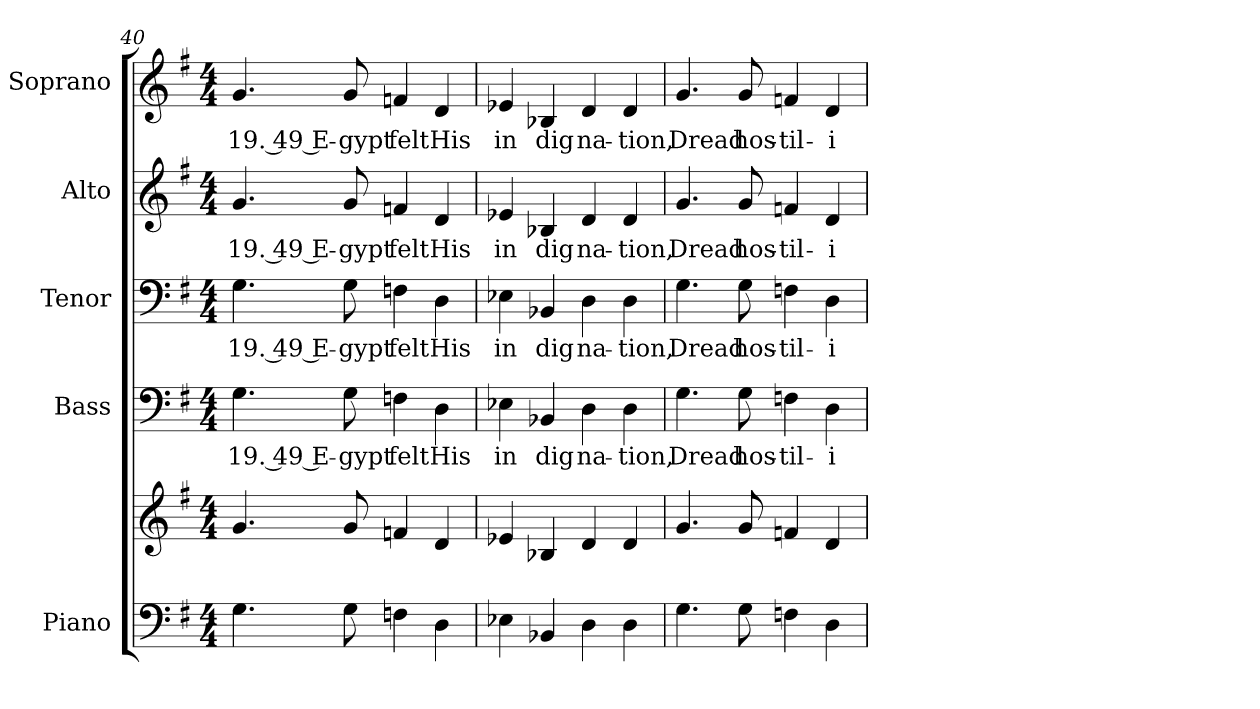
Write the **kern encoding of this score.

**kern	**kern	**kern	**text	**kern	**text	**kern	**text	**kern	**text
*part5	*part5	*part4	*part4	*part3	*part3	*part2	*part2	*part1	*part1
*staff6	*staff5	*staff4	*staff4	*staff3	*staff3	*staff2	*staff2	*staff1	*staff1
*I"Piano	*	*I"Bass	*	*I"Tenor	*	*I"Alto	*	*I"Soprano	*
*I'Pno.	*	*I'B.	*	*I'T.	*	*I'A.	*	*I'S.	*
!!LO:LB:g=z
*clefF4	*clefG2	*clefF4	*	*clefF4	*	*clefG2	*	*clefG2	*
*k[f#]	*k[f#]	*k[f#]	*	*k[f#]	*	*k[f#]	*	*k[f#]	*
*G:	*G:	*G:	*	*G:	*	*G:	*	*G:	*
*M4/4	*M4/4	*M4/4	*	*M4/4	*	*M4/4	*	*M4/4	*
=40	=40	=40	=40	=40	=40	=40	=40	=40	=40
!	!	!	!LO:LY:b:color=#000000	!	!	!	!	!	!
!	!	!	!	!	!LO:LY:b:color=#000000	!	!	!	!
!	!	!	!	!	!	!	!LO:LY:b:color=#000000	!	!
!	!	!	!	!	!	!	!	!	!LO:LY:b:color=#000000
4.Gi\	4.gi/	4.Gi\	19. 49 E-	4.Gi\	19. 49 E-	4.gi/	19. 49 E-	4.gi/	19. 49 E-
!	!	!	!LO:LY:b:color=#000000	!	!	!	!	!	!
!	!	!	!	!	!LO:LY:b:color=#000000	!	!	!	!
!	!	!	!	!	!	!	!LO:LY:b:color=#000000	!	!
!	!	!	!	!	!	!	!	!	!LO:LY:b:color=#000000
8Gi\	8gi/	8Gi\	-gypt	8Gi\	-gypt	8gi/	-gypt	8gi/	-gypt
!	!	!	!LO:LY:b:color=#000000	!	!	!	!	!	!
!	!	!	!	!	!LO:LY:b:color=#000000	!	!	!	!
!	!	!	!	!	!	!	!LO:LY:b:color=#000000	!	!
!	!	!	!	!	!	!	!	!	!LO:LY:b:color=#000000
4Fni\	4fni/	4Fni\	felt	4Fni\	felt	4fni/	felt	4fni/	felt
!	!	!	!LO:LY:b:color=#000000	!	!	!	!	!	!
!	!	!	!	!	!LO:LY:b:color=#000000	!	!	!	!
!	!	!	!	!	!	!	!LO:LY:b:color=#000000	!	!
!	!	!	!	!	!	!	!	!	!LO:LY:b:color=#000000
4Di\	4di/	4Di\	His	4Di\	His	4di/	His	4di/	His
=41	=41	=41	=41	=41	=41	=41	=41	=41	=41
!	!	!	!LO:LY:b:color=#000000	!	!	!	!	!	!
!	!	!	!	!	!LO:LY:b:color=#000000	!	!	!	!
!	!	!	!	!	!	!	!LO:LY:b:color=#000000	!	!
!	!	!	!	!	!	!	!	!	!LO:LY:b:color=#000000
4E-Xi\	4e-Xi/	4E-Xi\	in	4E-Xi\	in	4e-Xi/	in	4e-Xi/	in
!	!	!	!LO:LY:b:color=#000000	!	!	!	!	!	!
!	!	!	!	!	!LO:LY:b:color=#000000	!	!	!	!
!	!	!	!	!	!	!	!LO:LY:b:color=#000000	!	!
!	!	!	!	!	!	!	!	!	!LO:LY:b:color=#000000
4BB-Xi/	4B-Xi/	4BB-Xi/	dig	4BB-Xi/	dig	4B-Xi/	dig	4B-Xi/	dig
!	!	!	!LO:LY:b:color=#000000	!	!	!	!	!	!
!	!	!	!	!	!LO:LY:b:color=#000000	!	!	!	!
!	!	!	!	!	!	!	!LO:LY:b:color=#000000	!	!
!	!	!	!	!	!	!	!	!	!LO:LY:b:color=#000000
4Di\	4di/	4Di\	na-	4Di\	na-	4di/	na-	4di/	na-
!	!	!	!LO:LY:b:color=#000000	!	!	!	!	!	!
!	!	!	!	!	!LO:LY:b:color=#000000	!	!	!	!
!	!	!	!	!	!	!	!LO:LY:b:color=#000000	!	!
!	!	!	!	!	!	!	!	!	!LO:LY:b:color=#000000
4Di\	4di/	4Di\	-tion,	4Di\	-tion,	4di/	-tion,	4di/	-tion,
=42	=42	=42	=42	=42	=42	=42	=42	=42	=42
!	!	!	!LO:LY:b:color=#000000	!	!	!	!	!	!
!	!	!	!	!	!LO:LY:b:color=#000000	!	!	!	!
!	!	!	!	!	!	!	!LO:LY:b:color=#000000	!	!
!	!	!	!	!	!	!	!	!	!LO:LY:b:color=#000000
4.Gi\	4.gi/	4.Gi\	Dread	4.Gi\	Dread	4.gi/	Dread	4.gi/	Dread
!	!	!	!LO:LY:b:color=#000000	!	!	!	!	!	!
!	!	!	!	!	!LO:LY:b:color=#000000	!	!	!	!
!	!	!	!	!	!	!	!LO:LY:b:color=#000000	!	!
!	!	!	!	!	!	!	!	!	!LO:LY:b:color=#000000
8Gi\	8gi/	8Gi\	hos-	8Gi\	hos-	8gi/	hos-	8gi/	hos-
!	!	!	!LO:LY:b:color=#000000	!	!	!	!	!	!
!	!	!	!	!	!LO:LY:b:color=#000000	!	!	!	!
!	!	!	!	!	!	!	!LO:LY:b:color=#000000	!	!
!	!	!	!	!	!	!	!	!	!LO:LY:b:color=#000000
4Fni\	4fni/	4Fni\	-til-	4Fni\	-til-	4fni/	-til-	4fni/	-til-
!	!	!	!LO:LY:b:color=#000000	!	!	!	!	!	!
!	!	!	!	!	!LO:LY:b:color=#000000	!	!	!	!
!	!	!	!	!	!	!	!LO:LY:b:color=#000000	!	!
!	!	!	!	!	!	!	!	!	!LO:LY:b:color=#000000
4Di\	4di/	4Di\	-i-	4Di\	-i-	4di/	-i-	4di/	-i-
=	=	=	=	=	=	=	=	=	=
*-	*-	*-	*-	*-	*-	*-	*-	*-	*-
